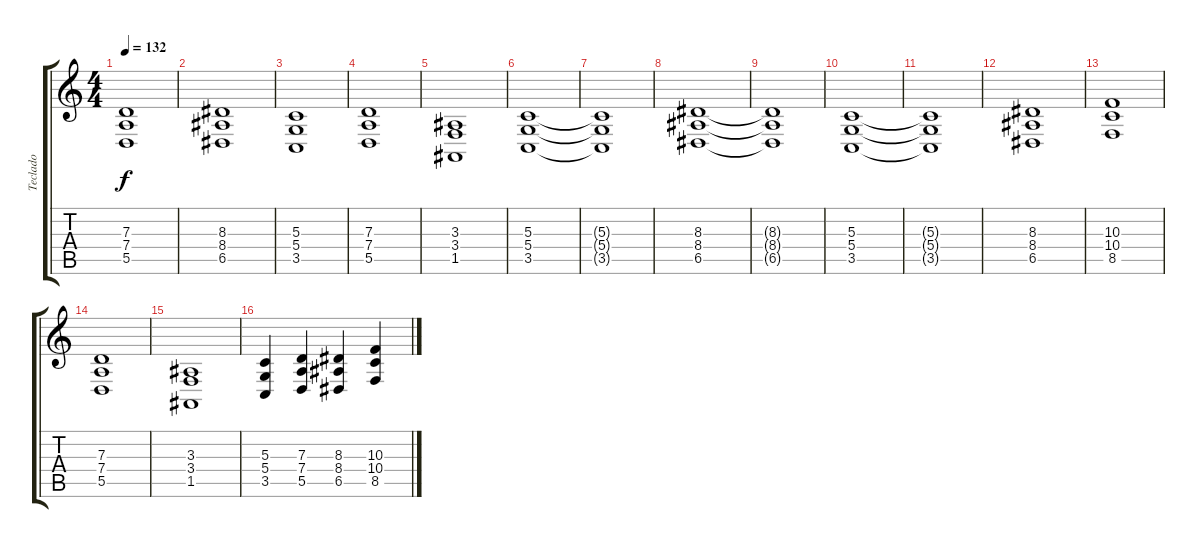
\track ("Teclado " "Teclado ") {instrument stringensemble2}
\staff {score tabs}
\tuning (E4 B3 G3 D3 A2 E2) {hide}
\ts (4 4)
\tempo 132
\clef g2
\ks c
(7.3 7.4 5.5).1{dy f} |
(8.3 8.4 6.5).1 |
(5.3 5.4 3.5).1 |
(7.3 7.4 5.5).1 |
(3.3 3.4 1.5).1 |
(5.3 5.4 3.5).1 |
(5.3{t} 5.4{t} 3.5{t}).1 |
(8.3 8.4 6.5).1 |
(8.3{t} 8.4{t} 6.5{t}).1 |
(5.3 5.4 3.5).1 |
(5.3{t} 5.4{t} 3.5{t}).1 |
(8.3 8.4 6.5).1 |
(10.3 10.4 8.5).1 |
(7.3 7.4 5.5).1 |
(3.3 3.4 1.5).1 |
(5.3 5.4 3.5).4 (7.3 7.4 5.5).4 (8.3 8.4 6.5).4 (10.3 10.4 8.5).4
